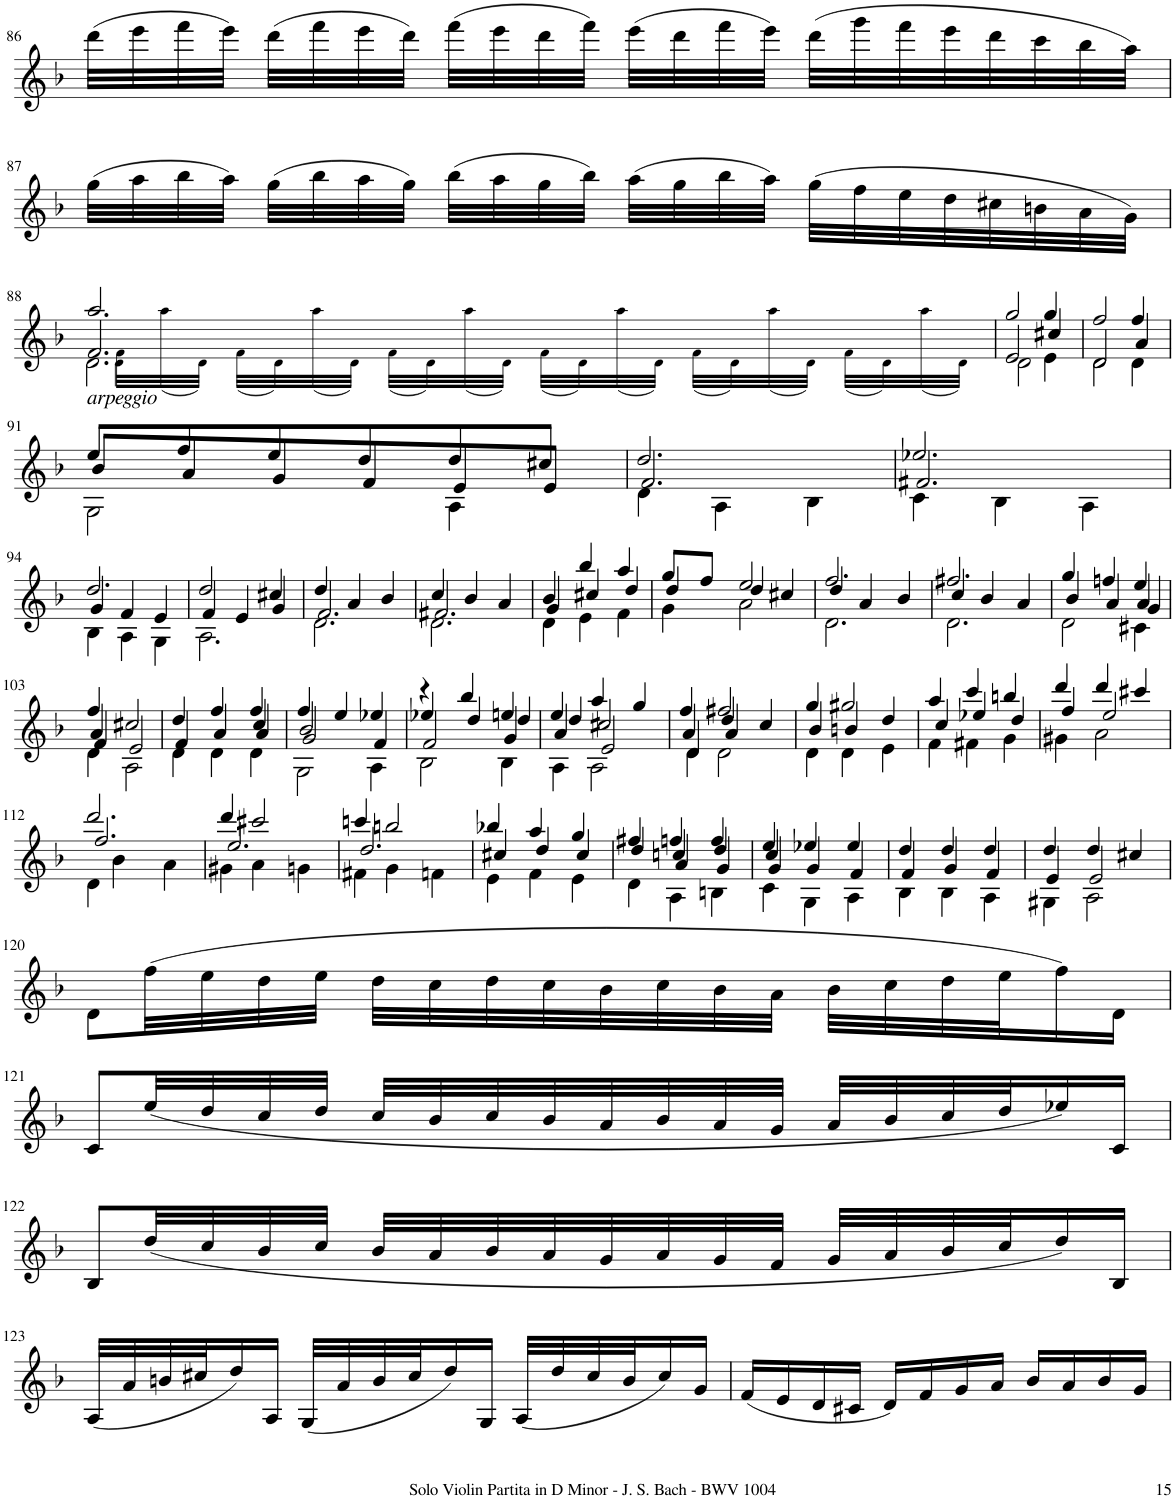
**kern
*part1
*staff1
*I"Violin
*I'Vln.
!!LO:PB:g=z
*clefG2
*k[b-]
*M3/4
=86
(32ddd\LLL
32eee\
32fff\
32eee\JJJ)
(32ddd\LLL
32fff\
32eee\
32ddd\JJJ)
(32fff\LLL
32eee\
32ddd\
32fff\JJJ)
(32eee\LLL
32ddd\
32fff\
32eee\JJJ)
(32ddd\LLL
32ggg\
32fff\
32eee\
32ddd\
32ccc\
32bb-\
32aa\JJJ)
!!LO:LB:g=z
=87
(32gg\LLL
32aa\
32bb-\
32aa\JJJ)
(32gg\LLL
32bb-\
32aa\
32gg\JJJ)
(32bb-\LLL
32aa\
32gg\
32bb-\JJJ)
(32aa\LLL
32gg\
32bb-\
32aa\JJJ)
(32gg\LLL
32ff\
32ee\
32dd\
32cc#X\
32bn\
32a\
32g\JJJ)
!!LO:LB:g=z
=88
*^
*	*^
*	*	*^
!LO:TX:b:i:t=arpeggio	!	!	!
(<32f\LLL	2.aa/	2.f/	2.d\
32d\)	.	.	.
(<32aa\	.	.	.
32d\JJJ)	.	.	.
(<32f\LLL	.	.	.
32d\)	.	.	.
(<32aa\	.	.	.
32d\JJJ)	.	.	.
(<32f\LLL	.	.	.
32d\)	.	.	.
(<32aa\	.	.	.
32d\JJJ)	.	.	.
(<32f\LLL	.	.	.
32d\)	.	.	.
(<32aa\	.	.	.
32d\JJJ)	.	.	.
(<32f\LLL	.	.	.
32d\)	.	.	.
(<32aa\	.	.	.
32d\JJJ)	.	.	.
(<32f\LLL	.	.	.
32d\)	.	.	.
(<32aa\	.	.	.
32d\JJJ)	.	.	.
*	*	*v	*v
=89	=89	=89
2gg/	2d\	2e/
4gg/	4e\	4cc#X/
=90	=90	=90
2ff/	2d\	2d/
4ff/	4d\	4a/
!!LO:LB:g=z	!!	!!
=91	=91	=91
8ee/L	2G\	8b-/L
8ff/	.	8a/
8ee/	.	8g/
8dd/	.	8f/
8dd/	4A\	8e/
8cc#X/J	.	8e/J
=92	=92	=92
2.dd/	4d\	2.f/
.	4A\	.
.	4B-\	.
=93	=93	=93
2.ee-X/	4c\	2.f#X/
.	4B-\	.
.	4A\	.
!!LO:LB:g=z	!!	!!
=94	=94	=94
2.dd/	4B-\	4g/
.	4A\	4f/
.	4G\	4e/
=95	=95	=95
2dd/	2.A\	4f/
.	.	4e/
4cc#X/	.	4g/
=96	=96	=96
4dd/	2.d\	2.f/
4a/	.	.
4b-/	.	.
=97	=97	=97
4cc/	2.d\	2.f#X/
4b-/	.	.
4a/	.	.
=98	=98	=98
4b-/	4d\	4g/
4bb-/	4e\	4cc#X/
4aa/	4f\	4dd/
=99	=99	=99
8gg/L	4g\	4dd/
8ff/J	.	.
2ee/	2a\	4dd/
.	.	4cc#X/
=100	=100	=100
2.ff/	2.d\	4dd/
.	.	4a/
.	.	4b-/
=101	=101	=101
2.ff#X/	2.d\	4cc/
.	.	4b-/
.	.	4a/
=102	=102	=102
*	*	*^
4gg/	2d\	4b-/	2ryy
4ffn/	.	4a/	.
4ee/	4c#X\	4a/	4g/
!!LO:LB:g=z	!!	!!	!!
=103	=103	=103	=103
4ff/	4d\	4a/	4f/
2cc#X/	2A\	2e/	2ryy
=104	=104	=104	=104
4dd/	4d\	4f/	2ryy
4ff/	4d\	4a/	.
4ff/	4d\	4cc/	4a/
=105	=105	=105	=105
4ff/	2G\	2b-/	2g/
4ee/	.	.	.
4ee-X/	4A\	4f/	4ryy
=106	=106	=106	=106
4r	2B-\	4ee-X/	2f/
4bb-/	.	4dd/	.
4een/	4B-\	4dd/	4g/
=107	=107	=107	=107
4ee/	4A\	4dd/	4a/
4aa/	2A\	2cc#X/	2e/
4gg/	.	.	.
=108	=108	=108	=108
4ff/	4d/	4a/	4d\
2ff#X/	2d\	4dd/	4a/
.	.	4cc/	4ryy
*	*	*v	*v
=109	=109	=109
4gg/	4d\	4b-/
2gg#X/	4d\	4bn/
.	4e\	4dd/
=110	=110	=110
4aa/	4f\	4cc/
4ccc/	4f#X\	4ee-X/
4bbn/	4g\	4dd/
=111	=111	=111
4ddd/	4g#X\	4ff/
4ddd/	2a\	2ee/
4ccc#X/	.	.
!!LO:LB:g=z	!!	!!
=112	=112	=112
2.ddd/	4d\	2.ff/
.	4b-\	.
.	4a\	.
=113	=113	=113
4ddd/	4g#X\	2.ee/
2ccc#X/	4a\	.
.	4gn\	.
=114	=114	=114
4cccn/	4f#X\	2.dd/
2bbn/	4g\	.
.	4fn\	.
=115	=115	=115
4bb-X/	4e\	4cc#X/
4aa/	4f\	4dd/
4gg/	4e\	4cc#/
=116	=116	=116
*	*	*^
4ff#X/	4d\	4dd/	4ryy
4ffn/	4A\	4ccn/	4a/
4ff/	4Bn\	4dd/	4g/
=117	=117	=117	=117
4ee/	4c\	4cc/	4g/
4ee-X/	4G\	4g/	2ryy
4ee-/	4A\	4f/	.
*	*	*v	*v
=118	=118	=118
4dd/	4B-\	4f/
4dd/	4B-\	4g/
4dd/	4A\	4f/
=119	=119	=119
4dd/	4G#X\	4e/
4dd/	2A\	2e/
4cc#X/	.	.
*v	*v	*v
!!LO:LB:g=z
=120
8d\L
(32ff\LL
32ee\
32dd\
32ee\JJJ
32dd\LLL
32cc\
32dd\
32cc\
32b-\
32cc\
32b-\
32a\JJJ
32b-\LLL
32cc\
32dd\
32ee\J
16ff\)
16d\JJ
!!LO:LB:g=z
=121
8c/L
(32ee/LL
32dd/
32cc/
32dd/JJJ
32cc/LLL
32b-/
32cc/
32b-/
32a/
32b-/
32a/
32g/JJJ
32a/LLL
32b-/
32cc/
32dd/J
16ee-X/)
16c/JJ
!!LO:LB:g=z
=122
8B-/L
(32dd/LL
32cc/
32b-/
32cc/JJJ
32b-/LLL
32a/
32b-/
32a/
32g/
32a/
32g/
32f/JJJ
32g/LLL
32a/
32b-/
32cc/J
16dd/)
16B-/JJ
!!LO:LB:g=z
=123
(32A/LLL
32a/
32bn/
32cc#X/J
16dd/)
16A/JJ
(32G/LLL
32a/
32b/
32cc#/J
16dd/)
16G/JJ
(32A/LLL
32dd/
32cc#/
32b/J
16cc#/)
16g/JJ
=124
(16f/LL
16e/
16d/
16c#X/JJ
16d/LL)
16f/
16g/
16a/JJ
16b-/LL
16a/
16b-/
16g/JJ
=
*-
